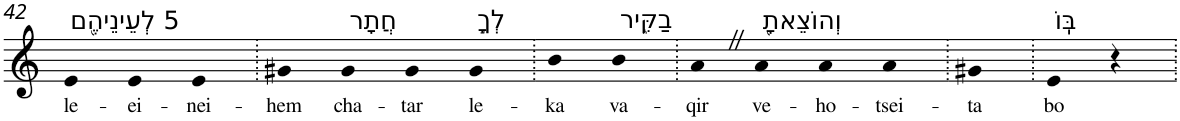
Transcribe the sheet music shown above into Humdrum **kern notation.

**kern	**text
*part1	*part1
*staff1	*staff1
*I"Piano	*
*I'Pno	*
!!LO:PB:g=z
*clefG2	*
*k[]	*
=42	=42
!LO:TX:a:t=5 לְעֵינֵיהֶ֖ם	!
!	!LO:LY:b
4e	le-
!	!LO:LY:b
4e	-ei-
!	!LO:LY:b
4e	-nei-
=43.	=43.
!	!LO:LY:b
4g#X	-hem
!LO:TX:a:t=חֲתָר	!
!	!LO:LY:b
4g#	cha-
!	!LO:LY:b
4g#	-tar
!LO:TX:a:t=לְךָ֣	!
!	!LO:LY:b
4g#	le-
=44.	=44.
!	!LO:LY:b
4b	-ka
!LO:TX:a:t=בַקִּ֑יר	!
!	!LO:LY:b
4b	va-
=45.	=45.
!	!LO:LY:b
4aZ	-qir
!LO:TX:a:t=וְהוֹצֵאתָ֖	!
!	!LO:LY:b
4a	ve-
!	!LO:LY:b
4a	-ho-
!	!LO:LY:b
4a	-tsei-
=46.	=46.
!	!LO:LY:b
4g#X	-ta
=47.	=47.
!LO:TX:a:t=בּֽוֹ	!
!	!LO:LY:b
4e	bo
4r	.
=.	=.
*-	*-
